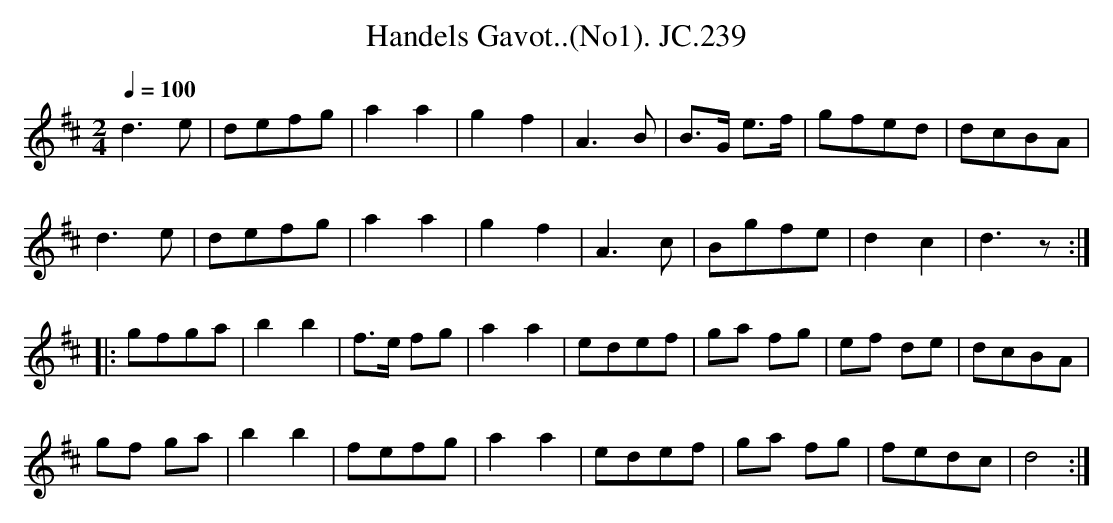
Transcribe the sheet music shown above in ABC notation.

X:1
T:Handels Gavot..(No1). JC.239
M:2/4
L:1/8
Q:1/4=100
K:D
d3e|\\
defg|a2a2|g2f2|A3B|B>G e>f|gfed|dcBA|
d3e|defg|a2a2|g2f2|A3c|Bgfe|d2c2|d3z:|
|:gfga|b2b2|f>e fg|a2a2|edef|ga fg|ef de|dcBA|
gf ga|b2b2|fefg|a2a2|edef|ga fg|fedc|d4:|
